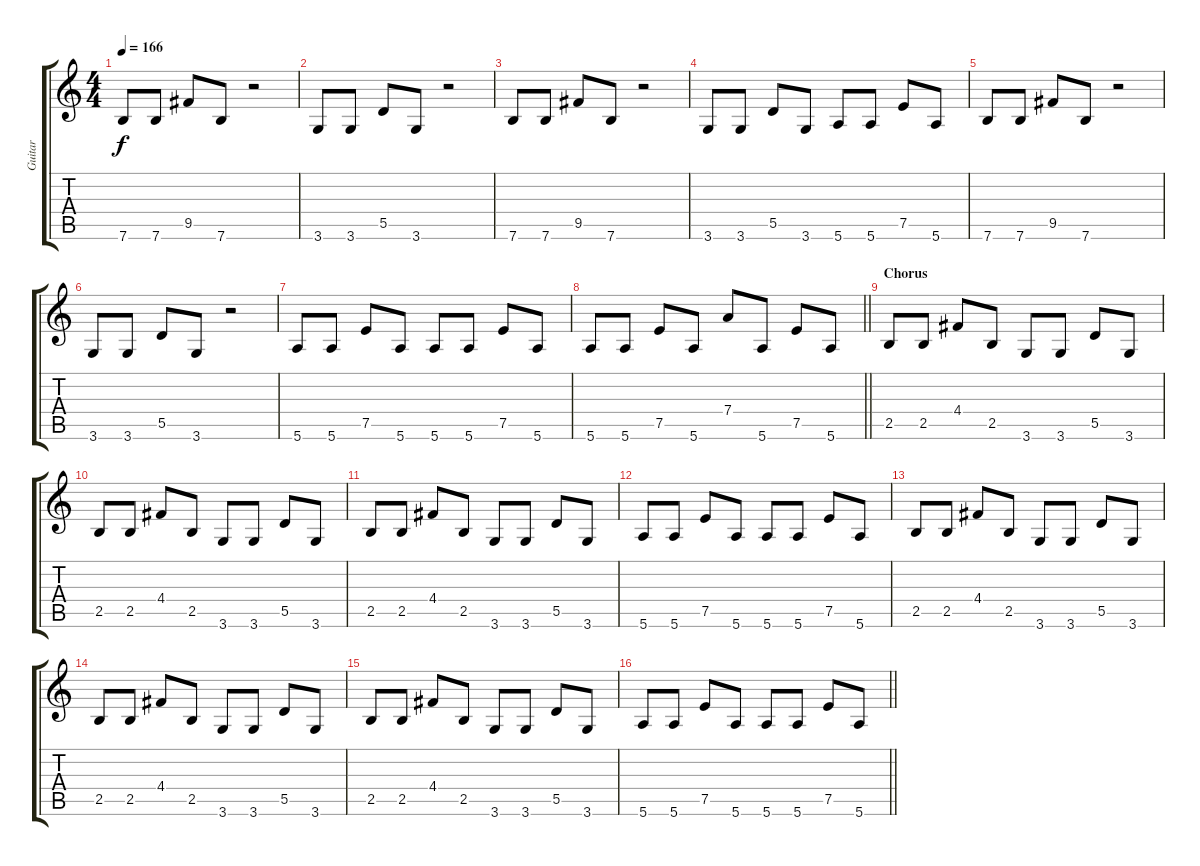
\track ("Guitar" "Guitar") {instrument overdrivenguitar}
\staff {score tabs}
\tuning (E4 B3 G3 D3 A2 E2) {hide}
\ts (4 4)
\tempo 166
\clef g2
\ks c
7.6.8{dy f} 7.6.8 9.5.8 7.6.8 r.2 |
3.6.8 3.6.8 5.5.8 3.6.8 r.2 |
7.6.8 7.6.8 9.5.8 7.6.8 r.2 |
3.6.8 3.6.8 5.5.8 3.6.8 5.6.8 5.6.8 7.5.8 5.6.8 |
7.6.8 7.6.8 9.5.8 7.6.8 r.2 |
3.6.8 3.6.8 5.5.8 3.6.8 r.2 |
5.6.8 5.6.8 7.5.8 5.6.8 5.6.8 5.6.8 7.5.8 5.6.8 |
\barLineRight lightlight
5.6.8 5.6.8 7.5.8 5.6.8 7.4.8 5.6.8 7.5.8 5.6.8 |
\section ("" "Chorus")
2.5.8 2.5.8 4.4.8 2.5.8 3.6.8 3.6.8 5.5.8 3.6.8 |
2.5.8 2.5.8 4.4.8 2.5.8 3.6.8 3.6.8 5.5.8 3.6.8 |
2.5.8 2.5.8 4.4.8 2.5.8 3.6.8 3.6.8 5.5.8 3.6.8 |
5.6.8 5.6.8 7.5.8 5.6.8 5.6.8 5.6.8 7.5.8 5.6.8 |
2.5.8 2.5.8 4.4.8 2.5.8 3.6.8 3.6.8 5.5.8 3.6.8 |
2.5.8 2.5.8 4.4.8 2.5.8 3.6.8 3.6.8 5.5.8 3.6.8 |
2.5.8 2.5.8 4.4.8 2.5.8 3.6.8 3.6.8 5.5.8 3.6.8 |
\barLineRight lightlight
5.6.8 5.6.8 7.5.8 5.6.8 5.6.8 5.6.8 7.5.8 5.6.8
